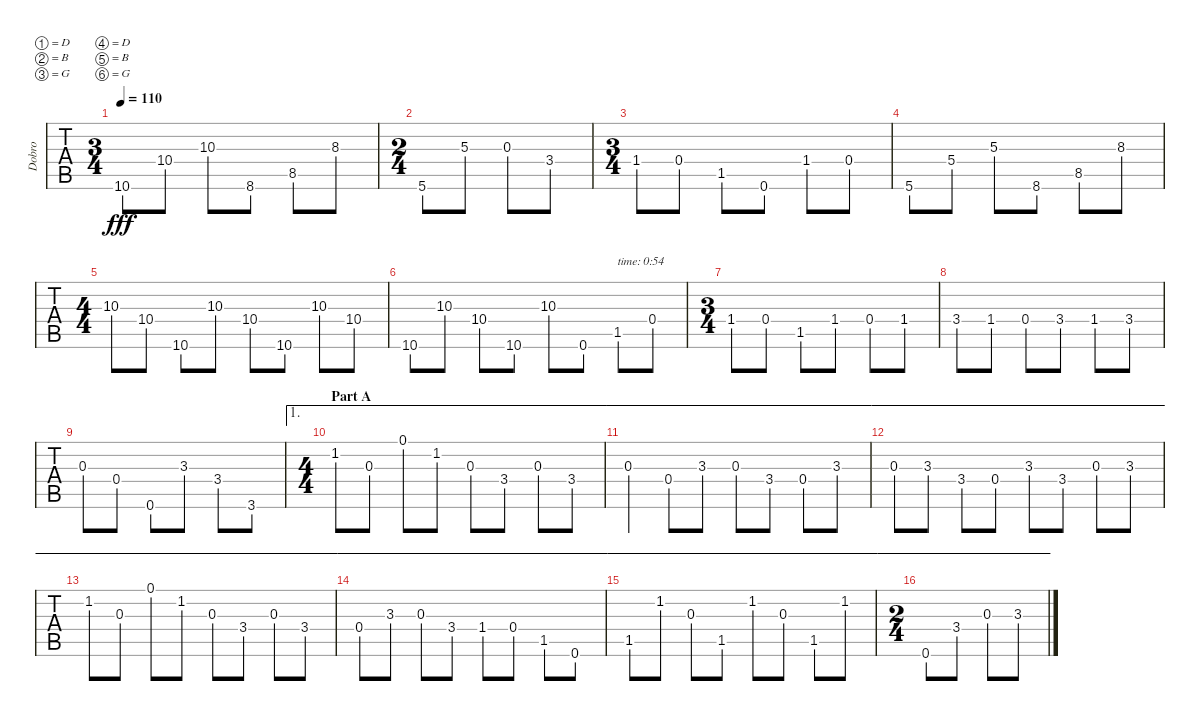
\bracketExtendMode groupsimilarinstruments
\multiBarRest
\track ("Dobro" "Dobro") {instrument acousticguitarsteel}
\staff {tabs}
\tuning (D4 B3 G3 D3 B2 G2)
\displaytranspose 0
\ts (3 4)
\tempo 110
\clef g2
\ks cminor
10.6{acc forcenatural}.8{dy fff} 10.4{acc forcenatural}.8 10.3{acc forcenatural}.8 8.6{acc b}.8 8.5{acc forcenatural}.8 8.3{acc b}.8 |
\ts (2 4)
\beaming (8 2 2)
5.6{acc forcenatural}.8 5.3{acc forcenatural}.8 0.3{acc forcenatural}.8 3.4{acc forcenatural}.8 |
\ts (3 4)
\beaming (8 2 2 2)
1.4{acc b}.8 0.4{acc forcenatural}.8 1.5{acc forcenatural}.8 0.6{acc forcenatural}.8 1.4{acc b}.8 0.4{acc forcenatural}.8 |
5.6{acc forcenatural}.8 5.4{acc forcenatural}.8 5.3{acc forcenatural}.8 8.6{acc b}.8 8.5{acc forcenatural}.8 8.3{acc b}.8 |
\ts (4 4)
\beaming (8 2 2 2 2)
10.3{acc forcenatural}.8 10.4{acc forcenatural}.8 10.6{acc forcenatural}.8 10.3{acc forcenatural}.8 10.4{acc forcenatural}.8 10.6{acc forcenatural}.8 10.3{acc forcenatural}.8 10.4{acc forcenatural}.8 |
10.6{acc forcenatural}.8 10.3{acc forcenatural}.8 10.4{acc forcenatural}.8 10.6{acc forcenatural}.8 10.3{acc forcenatural}.8 0.6{acc forcenatural}.8 1.5{acc forcenatural}.8{txt "time: 0:54"} 0.4{acc forcenatural}.8 |
\ts (3 4)
\beaming (8 2 2 2)
1.4{acc b}.8 0.4{acc forcenatural}.8 1.5{acc forcenatural}.8 1.4{acc b}.8 0.4{acc forcenatural}.8 1.4{acc b}.8 |
3.4{acc forcenatural}.8 1.4{acc b}.8 0.4{acc forcenatural}.8 3.4{acc forcenatural}.8 1.4{acc b}.8 3.4{acc forcenatural}.8 |
0.3{acc forcenatural}.8 0.4{acc forcenatural}.8 0.6{acc forcenatural}.8 3.3{acc b}.8 3.4{acc forcenatural}.8 3.6{acc b}.8 |
\ae 1
\ts (4 4)
\beaming (8 2 2 2 2)
\section ("" "Part A")
1.2{acc forcenatural}.8 0.3{acc forcenatural}.8 0.1{acc forcenatural}.8 1.2{acc forcenatural}.8 0.3{acc forcenatural}.8 3.4{acc forcenatural}.8 0.3{acc forcenatural}.8 3.4{acc forcenatural}.8 |
\ae 1
0.3{acc forcenatural}.4 0.4{acc forcenatural}.8 3.3{acc b}.8 0.3{acc forcenatural}.8 3.4{acc forcenatural}.8 0.4{acc forcenatural}.8 3.3{acc b}.8 |
\ae 1
0.3{acc forcenatural}.8 3.3{acc b}.8 3.4{acc forcenatural}.8 0.4{acc forcenatural}.8 3.3{acc b}.8 3.4{acc forcenatural}.8 0.3{acc forcenatural}.8 3.3{acc b}.8 |
\ae 1
1.2{acc forcenatural}.8 0.3{acc forcenatural}.8 0.1{acc forcenatural}.8 1.2{acc forcenatural}.8 0.3{acc forcenatural}.8 3.4{acc forcenatural}.8 0.3{acc forcenatural}.8 3.4{acc forcenatural}.8 |
\ae 1
0.4{acc forcenatural}.8 3.3{acc b}.8 0.3{acc forcenatural}.8 3.4{acc forcenatural}.8 1.4{acc b}.8 0.4{acc forcenatural}.8 1.5{acc forcenatural}.8 0.6{acc forcenatural}.8 |
\ae 1
1.5{acc forcenatural}.8 1.2{acc forcenatural}.8 0.3{acc forcenatural}.8 1.5{acc forcenatural}.8 1.2{acc forcenatural}.8 0.3{acc forcenatural}.8 1.5{acc forcenatural}.8 1.2{acc forcenatural}.8 |
\ae 1
\ts (2 4)
\beaming (8 2 2)
0.6{acc forcenatural}.8 3.4{acc forcenatural}.8 0.3{acc forcenatural}.8 3.3{acc b}.8
